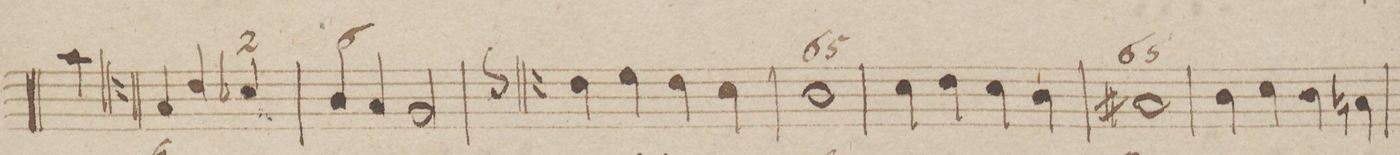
**kern	**dynam
*I"Organ.	*
*clefF4	*
*k[b-]	*
*met(c|)	*
*M2/2	*
4c\	.
*clefC4	*
4G/	.
4c/	.
4B-X/	.
=36	=36
4A/	.
4G/	.
2F/	.
*clefF4	*
=37	=37
4F\	.
4G\	.
4F\	.
4E\	.
=38	=38
1D	.
=39	=39
4E\	.
4F\	.
4E\	.
4D\	.
=40	=40
1C#X	.
=41	=41
4D\	.
4E\	.
4D\	.
4Cn\	.
=42	=42
*-	*-
